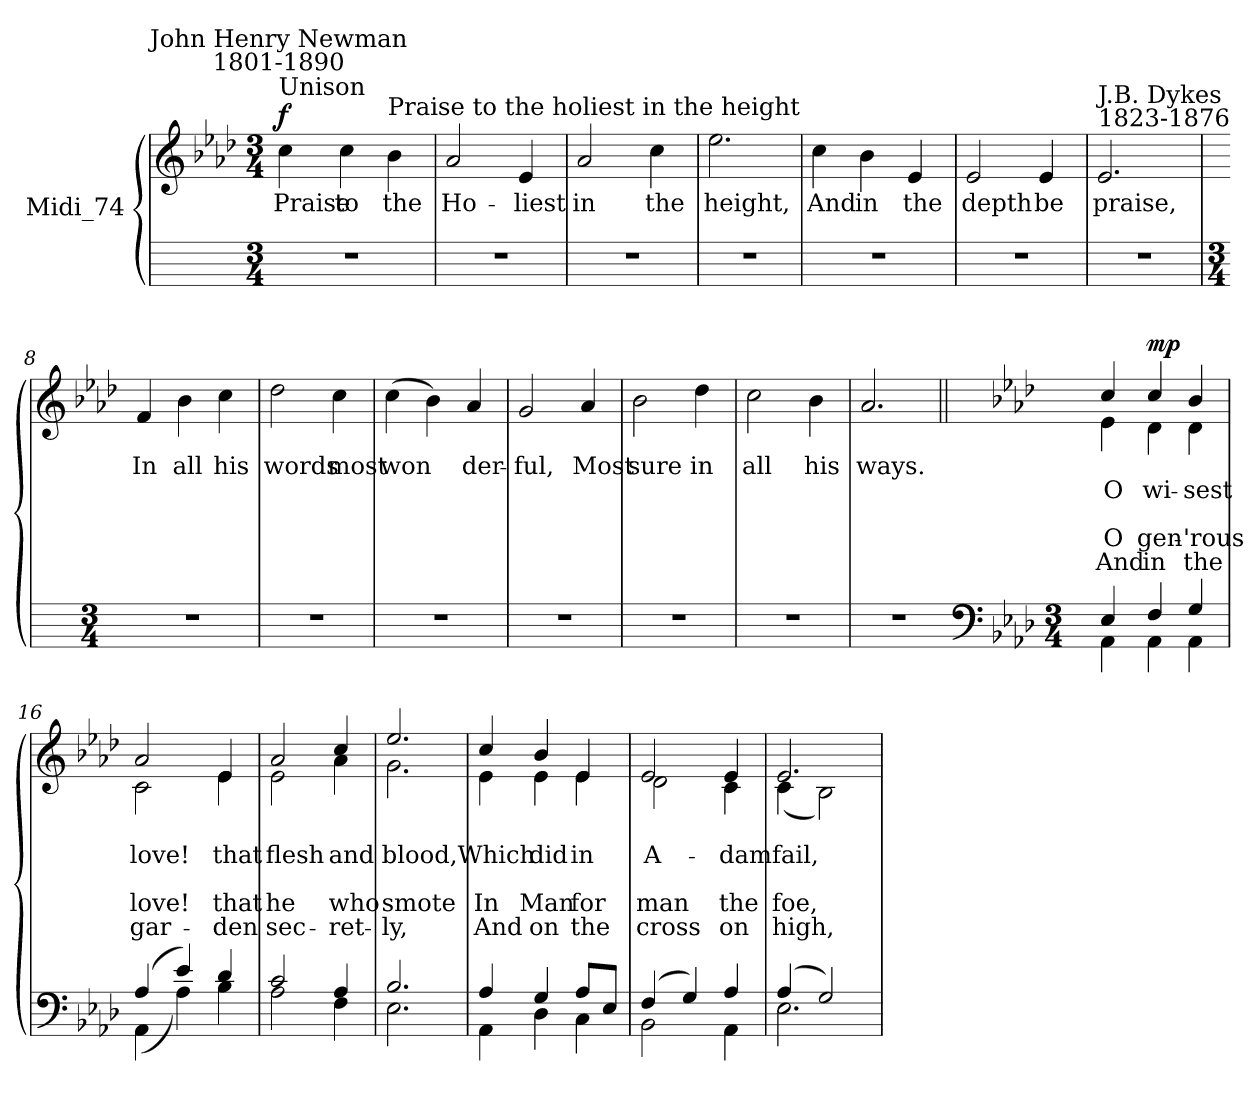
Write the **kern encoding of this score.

**kern	**kern	**text	**text	**text	**text	**text	**dynam
*part2	*part1	*part1	*part1	*part1	*part1	*part1	*part1
*staff2	*staff1	*staff1	*staff1	*staff1	*staff1	*staff1	*staff1
*I"Midi_74	*I"Midi_74	*	*	*	*	*	*
*	*clefG2	*	*	*	*	*	*
*	*k[b-e-a-d-]	*	*	*	*	*	*
*	*A-:	*	*	*	*	*	*
*M3/4	*M3/4	*	*	*	*	*	*
=1	=1	=1	=1	=1	=1	=1	=1
!	!LO:TX:a:t=Unison	!	!	!	!	!	!
!	!LO:TX:a:cj:t=John Henry Newman\n1801-1890	!	!	!	!	!	!
!	!	!LO:LY:b	!	!	!	!	!LO:DY:b
2.r	4cc	Praise	.	.	.	.	f
!	!	!LO:LY:b	!	!	!	!	!
.	4cc	to	.	.	.	.	.
!	!LO:TX:a:t=Praise to the holiest in the height	!	!	!	!	!	!
!	!	!LO:LY:b	!	!	!	!	!
.	4b-	the	.	.	.	.	.
=2	=2	=2	=2	=2	=2	=2	=2
!	!	!LO:LY:b	!	!	!	!	!
2.r	2a-	Ho-	.	.	.	.	.
!	!	!LO:LY:b	!	!	!	!	!
.	4e-	-liest	.	.	.	.	.
=3	=3	=3	=3	=3	=3	=3	=3
!	!	!LO:LY:b	!	!	!	!	!
2.r	2a-	in	.	.	.	.	.
!	!	!LO:LY:b	!	!	!	!	!
.	4cc	the	.	.	.	.	.
=4	=4	=4	=4	=4	=4	=4	=4
!	!	!LO:LY:b	!	!	!	!	!
2.r	2.ee-	height,	.	.	.	.	.
=5	=5	=5	=5	=5	=5	=5	=5
!	!	!LO:LY:b	!	!	!	!	!
2.r	4cc	And	.	.	.	.	.
!	!	!LO:LY:b	!	!	!	!	!
.	4b-	in	.	.	.	.	.
!	!	!LO:LY:b	!	!	!	!	!
.	4e-	the	.	.	.	.	.
=6	=6	=6	=6	=6	=6	=6	=6
!	!	!LO:LY:b	!	!	!	!	!
2.r	2e-	depth	.	.	.	.	.
!	!	!LO:LY:b	!	!	!	!	!
.	4e-	be	.	.	.	.	.
=7	=7	=7	=7	=7	=7	=7	=7
!	!LO:TX:a:t=J.B. Dykes\n1823-1876	!	!	!	!	!	!
!	!	!LO:LY:b	!	!	!	!	!
2.r	2.e-	praise,	.	.	.	.	.
!!LO:LB:g=z
=8	=8	=8	=8	=8	=8	=8	=8
*M3/4	*	*	*	*	*	*	*
!	!	!LO:LY:b	!	!	!	!	!
2.r	4f	In	.	.	.	.	.
!	!	!LO:LY:b	!	!	!	!	!
.	4b-	all	.	.	.	.	.
!	!	!LO:LY:b	!	!	!	!	!
.	4cc	his	.	.	.	.	.
=9	=9	=9	=9	=9	=9	=9	=9
!	!	!LO:LY:b	!	!	!	!	!
2.r	2dd-	words	.	.	.	.	.
!	!	!LO:LY:b	!	!	!	!	!
.	4cc	most	.	.	.	.	.
=10	=10	=10	=10	=10	=10	=10	=10
!	!	!LO:LY:b	!	!	!	!	!
2.r	(>4cc	won	.	.	.	.	.
.	4b-)	.	.	.	.	.	.
!	!	!LO:LY:b	!	!	!	!	!
.	4a-	der-	.	.	.	.	.
=11	=11	=11	=11	=11	=11	=11	=11
!	!	!LO:LY:b	!	!	!	!	!
2.r	2g	-ful,	.	.	.	.	.
!	!	!LO:LY:b	!	!	!	!	!
.	4a-	Most	.	.	.	.	.
=12	=12	=12	=12	=12	=12	=12	=12
!	!	!LO:LY:b	!	!	!	!	!
2.r	2b-	sure	.	.	.	.	.
!	!	!LO:LY:b	!	!	!	!	!
.	4dd-	in	.	.	.	.	.
=13	=13	=13	=13	=13	=13	=13	=13
!	!	!LO:LY:b	!	!	!	!	!
2.r	2cc	all	.	.	.	.	.
!	!	!LO:LY:b	!	!	!	!	!
.	4b-	his	.	.	.	.	.
=14	=14	=14	=14	=14	=14	=14	=14
!	!	!LO:LY:b	!	!	!	!	!
2.r	2.a-	ways.	.	.	.	.	.
!!LO:LB:g=z
=15	=15||	=15||	=15||	=15||	=15||	=15||	=15||
*clefF4	*	*	*	*	*	*	*
*k[b-e-a-d-]	*	*	*	*	*	*	*
*A-:	*	*	*	*	*	*	*
*M3/4	*	*	*	*	*	*	*
*^	*	*	*	*	*	*	*
!	!	!	!LO:LY:b	!	!LO:LY:b	!	!LO:LY:b	!
*	*	*^	*	*	*	*	*	*
!	!	!	!	!	!LO:LY:b	!	!LO:LY:b	!	!LO:DY:b
!	!	!	!	!	!	!	!	!	!LO:DY:n=1:b
4E-/	4AA-\	4cc/	4e-\	.	O	.	O	And	mf mf
!	!	!	!	!LO:LY:b	!	!LO:LY:b	!	!LO:LY:b	!
!	!	!	!	!	!LO:LY:b	!	!LO:LY:b	!	!LO:DY:n=2:b
4F/	4AA-\	4cc/	4d-\	.	wi-	.	-gen-	in	mp
!	!	!	!	!LO:LY:b	!	!LO:LY:b	!	!LO:LY:b	!
!	!	!	!	!	!LO:LY:b	!	!LO:LY:b	!	!
4G/	4AA-\	4b-/	4d-\	.	-sest	.	'rous	the	.
=16	=16	=16	=16	=16	=16	=16	=16	=16	=16
!	!	!	!	!LO:LY:b	!	!LO:LY:b	!	!LO:LY:b	!
!	!	!	!	!	!LO:LY:b	!	!LO:LY:b	!	!
(4A-/	(4AA-\	2a-/	2c\	.	love!	.	love!	-gar-	.
4e-/)	4A-\)	.	.	.	.	.	.	.	.
!	!	!	!	!LO:LY:b	!	!LO:LY:b	!	!LO:LY:b	!
!	!	!	!	!	!LO:LY:b	!	!LO:LY:b	!	!
4d-/	4B-\	4e-/	4e-\	.	that	.	that	den	.
=17	=17	=17	=17	=17	=17	=17	=17	=17	=17
!	!	!	!	!LO:LY:b	!	!LO:LY:b	!	!LO:LY:b	!
!	!	!	!	!	!LO:LY:b	!	!LO:LY:b	!	!
2c/	2A-\	2a-/	2e-\	.	-flesh	.	he	sec-	.
!	!	!	!	!LO:LY:b	!	!LO:LY:b	!	!LO:LY:b	!
!	!	!	!	!	!LO:LY:b	!	!LO:LY:b	!	!
4A-/	4F\	4cc/	4a-\	.	and	.	who	ret-	.
=18	=18	=18	=18	=18	=18	=18	=18	=18	=18
!	!	!	!	!LO:LY:b	!	!LO:LY:b	!	!LO:LY:b	!
!	!	!	!	!	!LO:LY:b	!	!LO:LY:b	!	!
2.B-/	2.E-\	2.ee-/	2.g\	.	blood,	.	smote	ly,	.
=19	=19	=19	=19	=19	=19	=19	=19	=19	=19
!	!	!	!	!LO:LY:b	!	!LO:LY:b	!	!LO:LY:b	!
!	!	!	!	!	!LO:LY:b	!	!LO:LY:b	!	!
4A-/	4AA-\	4cc/	4e-\	.	Which	.	In	And	.
!	!	!	!	!LO:LY:b	!	!LO:LY:b	!	!LO:LY:b	!
!	!	!	!	!	!LO:LY:b	!	!LO:LY:b	!	!
4G/	4D-\	4b-/	4e-\	.	did	.	Man	on	.
!	!	!	!	!LO:LY:b	!	!LO:LY:b	!	!LO:LY:b	!
!	!	!	!	!	!LO:LY:b	!	!LO:LY:b	!	!
8A-/L	4C\	4e-/	4e-\	.	in	.	for	the	.
8E-/J	.	.	.	.	.	.	.	.	.
=20	=20	=20	=20	=20	=20	=20	=20	=20	=20
!	!	!	!	!LO:LY:b	!	!LO:LY:b	!	!LO:LY:b	!
!	!	!	!	!	!LO:LY:b	!	!LO:LY:b	!	!
(>4F/	2BB-\	2e-/	2d-\	.	A-	.	-man	cross	.
4G/)	.	.	.	.	.	.	.	.	.
!	!	!	!	!LO:LY:b	!	!LO:LY:b	!	!LO:LY:b	!
!	!	!	!	!	!LO:LY:b	!	!LO:LY:b	!	!
4A-/	4AA-\	4e-/	4c\	.	dam	.	the	-on	.
=21	=21	=21	=21	=21	=21	=21	=21	=21	=21
!	!	!	!	!LO:LY:b	!	!LO:LY:b	!	!LO:LY:b	!
!	!	!	!	!	!LO:LY:b	!	!LO:LY:b	!	!
(>4A-/	2.E-\	2.e-/	(<4c\	.	fail,	.	foe,	high,	.
2G/)	.	.	2B-\)	.	.	.	.	.	.
*v	*v	*	*	*	*	*	*	*	*
*	*v	*v	*	*	*	*	*	*
=	=	=	=	=	=	=	=
*-	*-	*-	*-	*-	*-	*-	*-
